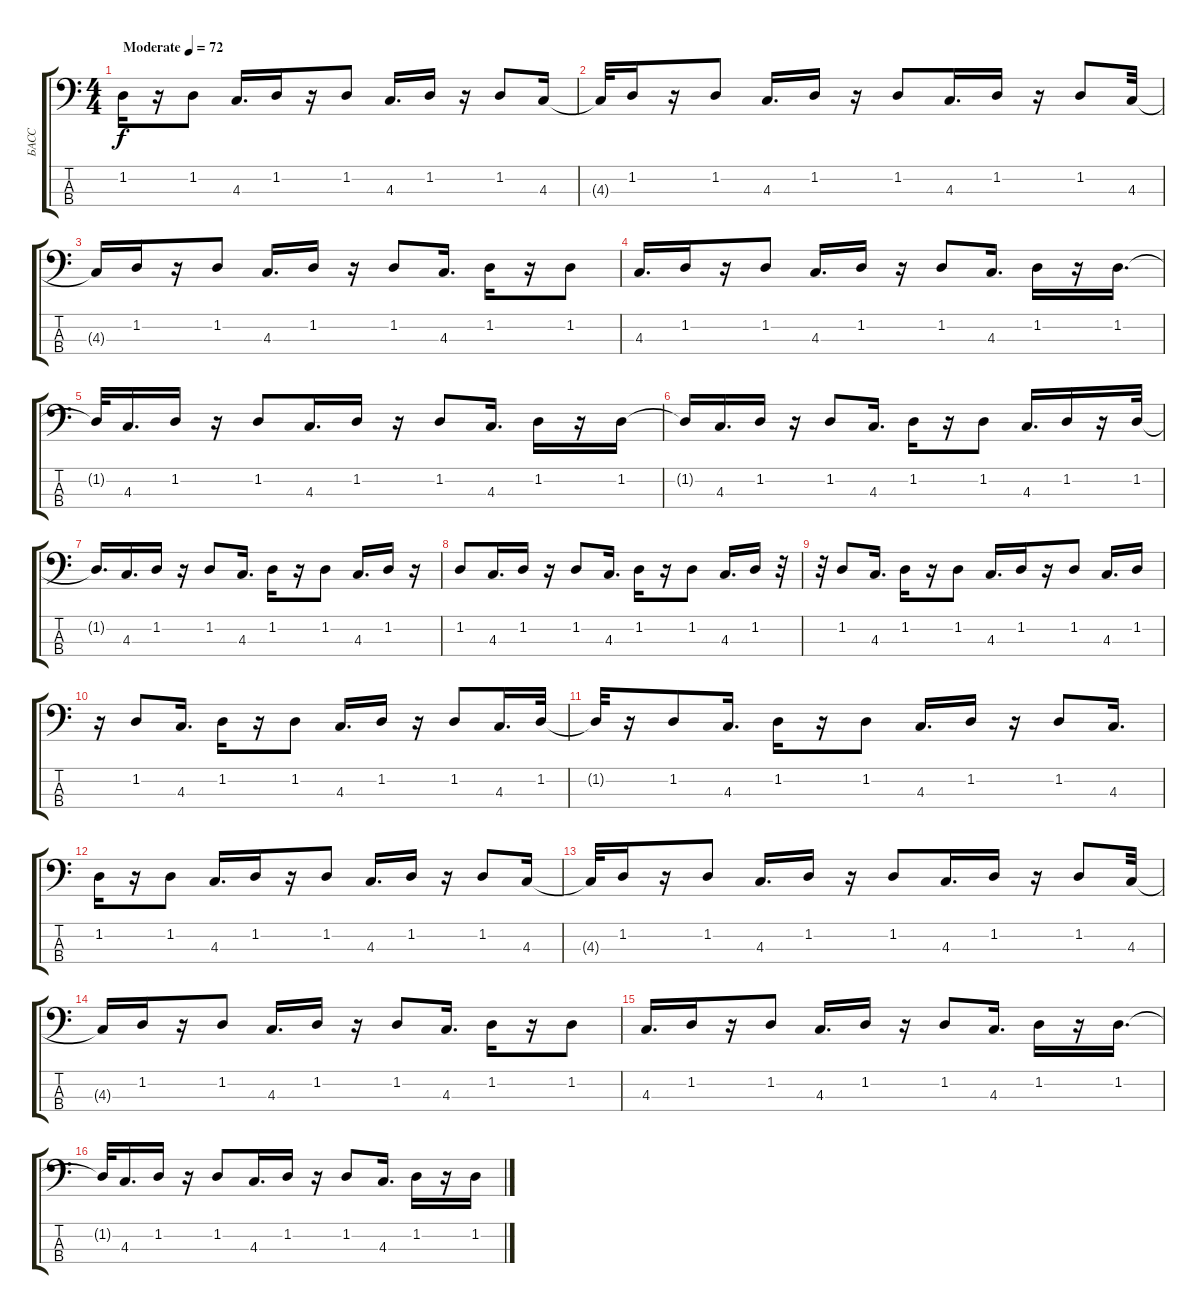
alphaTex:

\track ("БАСС" "БАСС") {instrument distortionguitar}
\staff {score tabs}
\tuning (Gb2 Db2 Ab1 Eb1) {hide}
\ts (4 4)
\tempo (72 "Moderate")
\clef f4
\ks c
1.2.16{dy f instrument distortionguitar} r.16 1.2.8 4.3.16{d} 1.2.16 r.16 1.2.8 4.3.16{d} 1.2.16 r.16 1.2.8 4.3.16 |
4.3{t}.32 1.2.16 r.16 1.2.8 4.3.16{d} 1.2.16 r.16 1.2.8 4.3.16{d} 1.2.16 r.16 1.2.8 4.3.32 |
4.3{t}.16 1.2.16 r.16 1.2.8 4.3.16{d} 1.2.16 r.16 1.2.8 4.3.16{d} 1.2.16 r.16 1.2.8 |
4.3.16{d} 1.2.16 r.16 1.2.8 4.3.16{d} 1.2.16 r.16 1.2.8 4.3.16{d} 1.2.16 r.16 1.2.16{d} |
1.2{t}.32 4.3.16{d} 1.2.16 r.16 1.2.8 4.3.16{d} 1.2.16 r.16 1.2.8 4.3.16{d} 1.2.16 r.16 1.2.16 |
1.2{t}.16 4.3.16{d} 1.2.16 r.16 1.2.8 4.3.16{d} 1.2.16 r.16 1.2.8 4.3.16{d} 1.2.16 r.16 1.2.32 |
1.2{t}.16{d} 4.3.16{d} 1.2.16 r.16 1.2.8 4.3.16{d} 1.2.16 r.16 1.2.8 4.3.16{d} 1.2.16 r.16 |
1.2.8 4.3.16{d} 1.2.16 r.16 1.2.8 4.3.16{d} 1.2.16 r.16 1.2.8 4.3.16{d} 1.2.16 r.32 |
r.32 1.2.8 4.3.16{d} 1.2.16 r.16 1.2.8 4.3.16{d} 1.2.16 r.16 1.2.8 4.3.16{d} 1.2.16 |
r.16 1.2.8 4.3.16{d} 1.2.16 r.16 1.2.8 4.3.16{d} 1.2.16 r.16 1.2.8 4.3.16{d} 1.2.32 |
1.2{t}.32 r.16 1.2.8 4.3.16{d} 1.2.16 r.16 1.2.8 4.3.16{d} 1.2.16 r.16 1.2.8 4.3.16{d} |
1.2.16 r.16 1.2.8 4.3.16{d} 1.2.16 r.16 1.2.8 4.3.16{d} 1.2.16 r.16 1.2.8 4.3.16 |
4.3{t}.32 1.2.16 r.16 1.2.8 4.3.16{d} 1.2.16 r.16 1.2.8 4.3.16{d} 1.2.16 r.16 1.2.8 4.3.32 |
4.3{t}.16 1.2.16 r.16 1.2.8 4.3.16{d} 1.2.16 r.16 1.2.8 4.3.16{d} 1.2.16 r.16 1.2.8 |
4.3.16{d} 1.2.16 r.16 1.2.8 4.3.16{d} 1.2.16 r.16 1.2.8 4.3.16{d} 1.2.16 r.16 1.2.16{d} |
1.2{t}.32 4.3.16{d} 1.2.16 r.16 1.2.8 4.3.16{d} 1.2.16 r.16 1.2.8 4.3.16{d} 1.2.16 r.16 1.2.16
